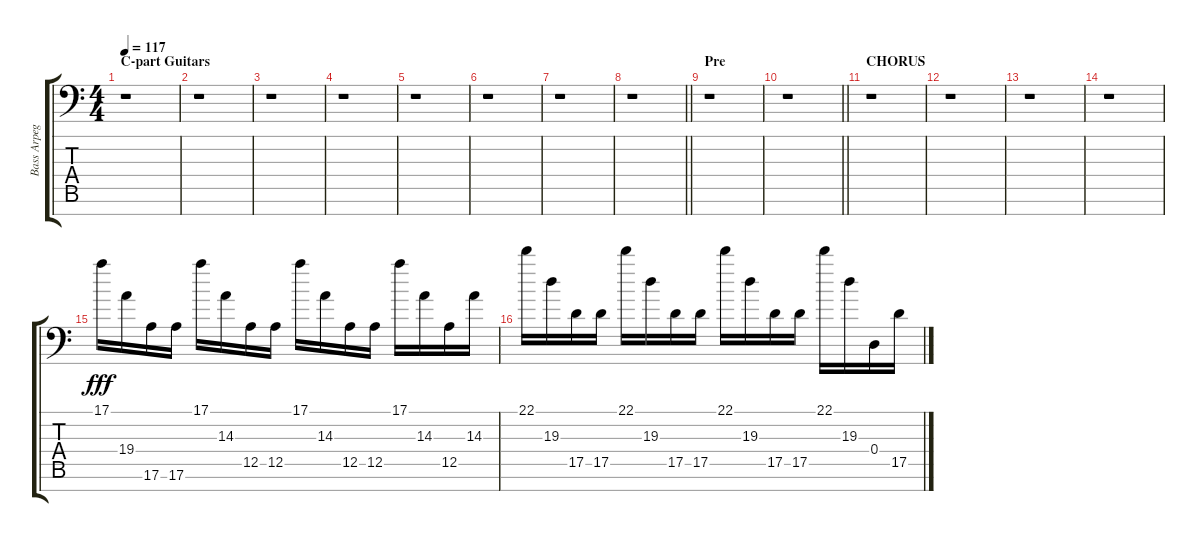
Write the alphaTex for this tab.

\track ("Bass Arpeggio" "Bass Arpeg") {instrument lead8bassandlead}
\staff {score tabs}
\tuning (E4 B3 G3 D3 A2 E2 C-1) {hide}
\ts (4 4)
\section ("" "C-part Guitars")
\tempo 117
\clef f4
\ks c
r.1{dy fff} |
r.1 |
r.1 |
r.1 |
r.1 |
r.1 |
r.1 |
\barLineRight lightlight
r.1 |
\section ("" "Pre")
r.1 |
\barLineRight lightlight
r.1 |
\section ("" "CHORUS")
r.1 |
r.1 |
r.1 |
r.1 |
17.1.16 19.4.16 17.6.16 17.6.16 17.1.16 14.3.16 12.5.16 12.5.16 17.1.16 14.3.16 12.5.16 12.5.16 17.1.16 14.3.16 12.5.16 14.3.16 |
22.1.16 19.3.16 17.5.16 17.5.16 22.1.16 19.3.16 17.5.16 17.5.16 22.1.16 19.3.16 17.5.16 17.5.16 22.1.16 19.3.16 0.4.16 17.5.16
